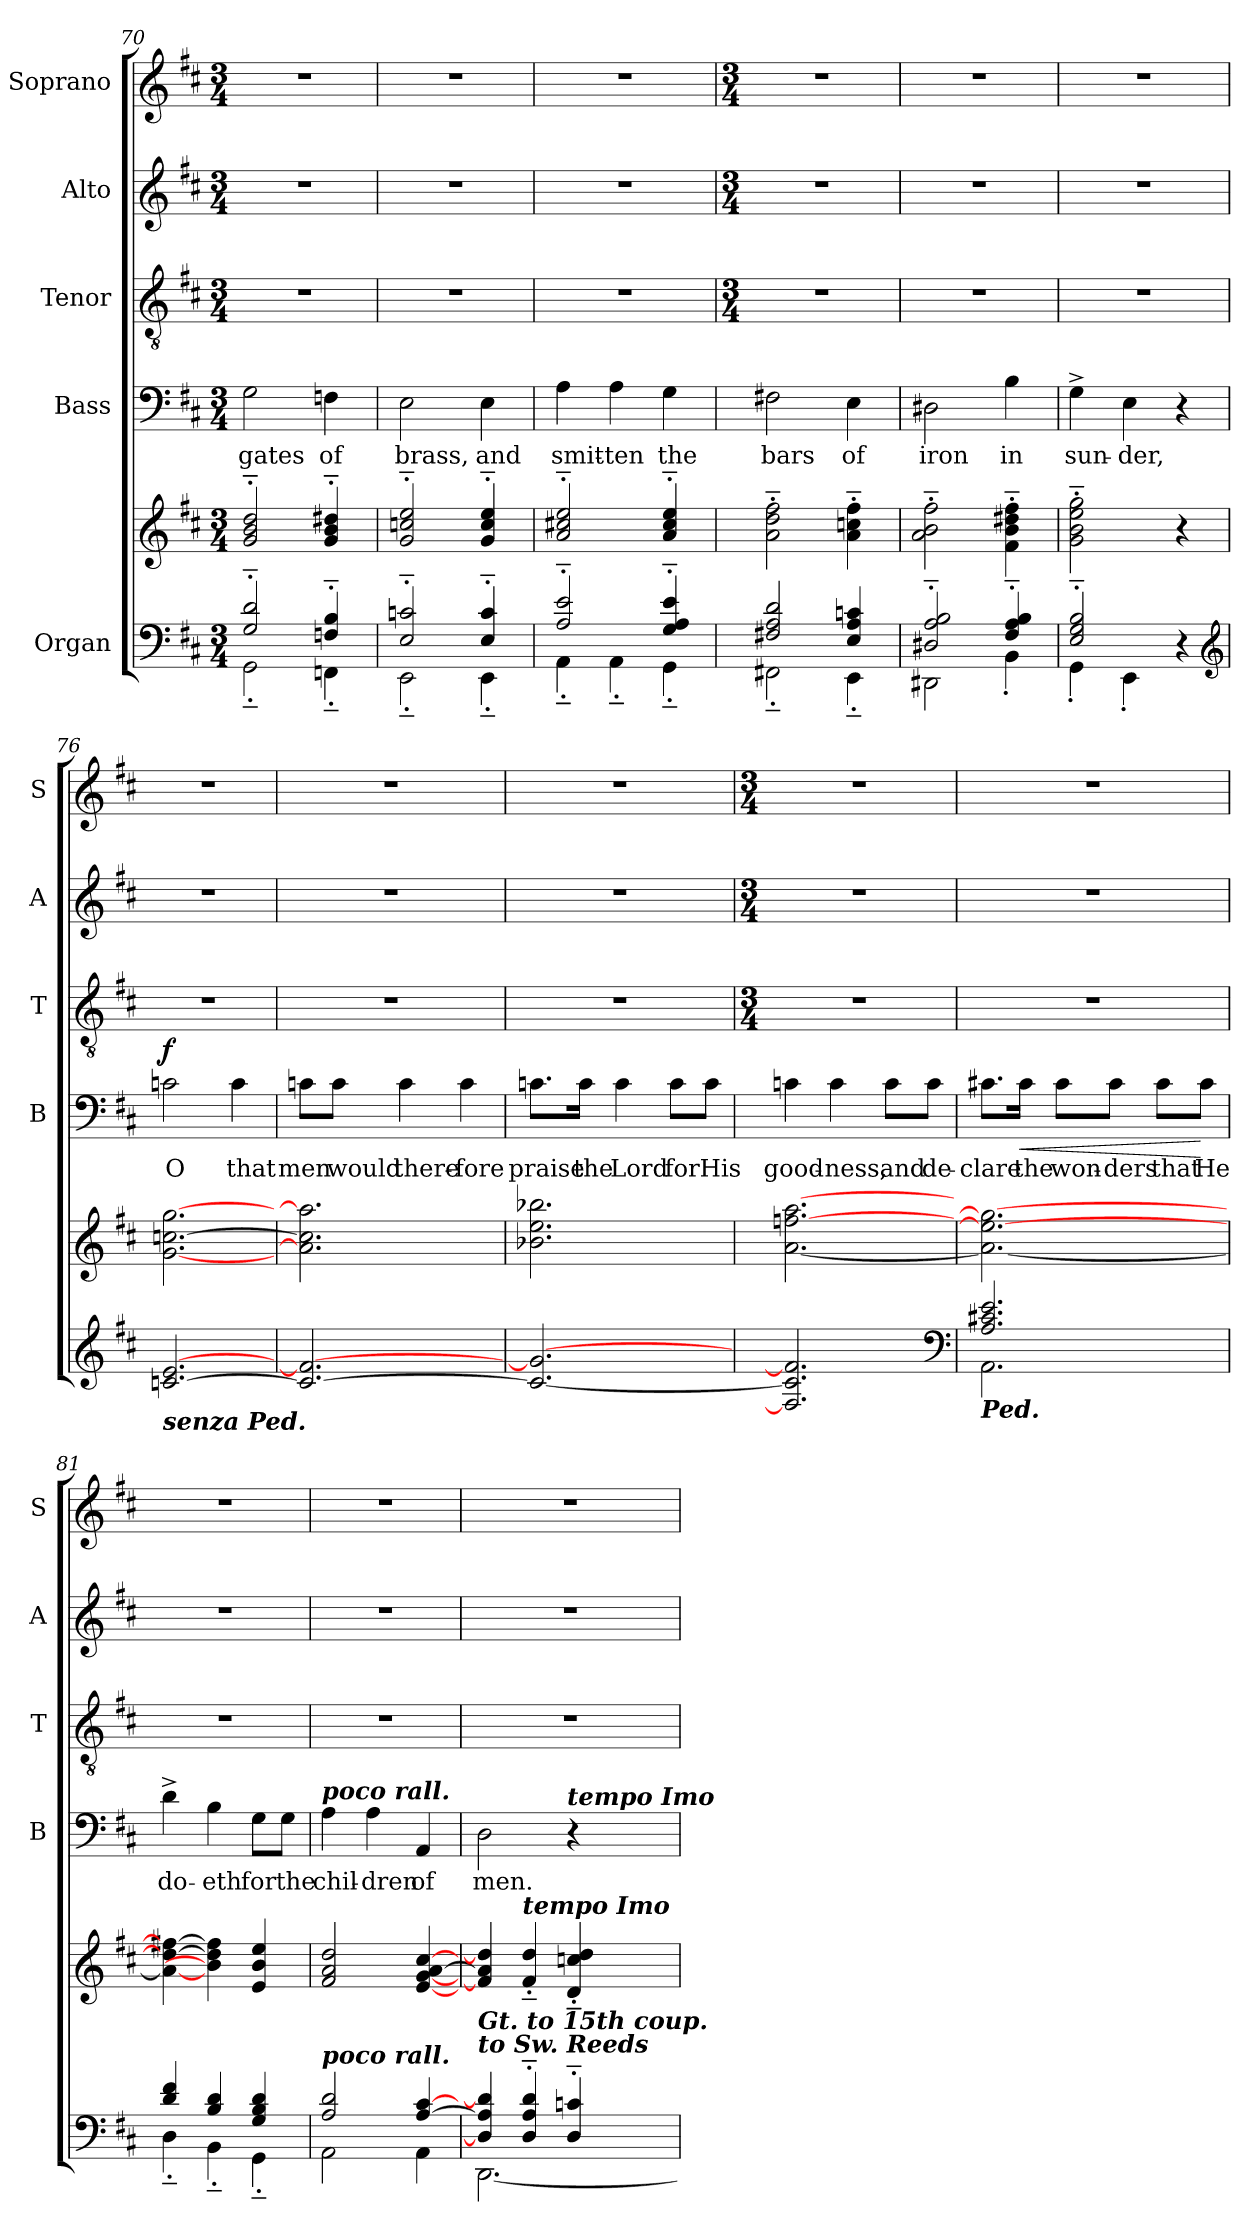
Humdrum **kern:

**kern	**kern	**kern	**text	**dynam	**kern	**kern	**kern
*part5	*part5	*part4	*part4	*part4	*part3	*part2	*part1
*staff6	*staff5	*staff4	*staff4	*staff4	*staff3	*staff2	*staff1
*I"Organ	*	*I"Bass	*	*	*I"Tenor	*I"Alto	*I"Soprano
*	*	*I'B	*	*	*I'T	*I'A	*I'S
*clefF4	*clefG2	*clefF4	*	*	*clefGv2	*clefG2	*clefG2
*k[f#c#]	*k[f#c#]	*k[f#c#]	*	*	*k[f#c#]	*k[f#c#]	*k[f#c#]
*D:	*D:	*D:	*	*	*D:	*D:	*D:
*M3/4	*M3/4	*M3/4	*	*	*M3/4	*M3/4	*M3/4
=70	=70	=70	=70	=70	=70	=70	=70
*^	*^	*	*	*	*	*	*
!	!	!	!LO:N:vis=1	!	!LO:LY:b	!	!LO:N:vis=1	!LO:N:vis=1	!LO:N:vis=1
2G/'~ 2d/'~	2GG'~\	2g'~ 2b'~ 2dd'~	2.ryy	2G	gates	.	2.r	2.r	2.r
!	!	!	!	!	!LO:LY:b	!	!	!	!
4Fn/'~ 4B/'~	4FFn'~\	4g'~ 4b'~ 4dd#X'~	.	4Fn	of	.	.	.	.
=71	=71	=71	=71	=71	=71	=71	=71	=71	=71
!	!	!	!LO:N:vis=1	!	!LO:LY:b	!	!LO:N:vis=1	!LO:N:vis=1	!LO:N:vis=1
2E/'~ 2cn/'~	2EE'~\	2g'~ 2ccn'~ 2ee'~	2.ryy	2E	brass,	.	2.r	2.r	2.r
!	!	!	!	!	!LO:LY:b	!	!	!	!
4E/'~ 4c/'~	4EE'~\	4g'~ 4cc'~ 4ee'~	.	4E	and	.	.	.	.
=72	=72	=72	=72	=72	=72	=72	=72	=72	=72
!	!	!	!LO:N:vis=1	!	!LO:LY:b	!	!LO:N:vis=1	!LO:N:vis=1	!LO:N:vis=1
2A/'~ 2e/'~	4AA'~\	2a'~ 2cc#X'~ 2ee'~	2.ryy	4A	smit-	.	2.r	2.r	2.r
!	!	!	!	!	!LO:LY:b	!	!	!	!
.	4AA'~\	.	.	4A	-ten	.	.	.	.
!	!	!	!	!	!LO:LY:b	!	!	!	!
4G/'~ 4A/'~ 4e/'~	4GG'~\	4a'~ 4cc#'~ 4ee'~	.	4G	the	.	.	.	.
*	*	*v	*v	*	*	*	*	*	*
!!LO:LB:g=z
=73	=73	=73	=73	=73	=73	=73	=73	=73
*	*	*	*	*	*	*M3/4	*M3/4	*M3/4
!	!	!	!	!LO:LY:b	!	!	!	!
2F#X/ 2A/ 2d/	2FF#X'~\	2a'~ 2dd'~ 2ff#'~	2F#X	bars	.	2.r	2.r	2.r
!	!	!	!	!LO:LY:b	!	!	!	!
4E/ 4A/ 4cn/	4EE'~\	4a'~ 4ccn'~ 4ff#'~	4E	of	.	.	.	.
=74	=74	=74	=74	=74	=74	=74	=74	=74
!	!	!	!	!LO:LY:b	!	!	!	!
2D#X/'~ 2A/'~ 2B/'~	2DD#X\	2a'~ 2b'~ 2ff#'~	2D#X	iron	.	2.r	2.r	2.r
!	!	!	!	!LO:LY:b	!	!	!	!
4F#/'~ 4A/'~ 4B/'~	4BB'\	4f#'~ 4b'~ 4dd#X'~ 4ff#'~	4B	in	.	.	.	.
=75	=75	=75	=75	=75	=75	=75	=75	=75
!	!	!	!	!LO:LY:b	!	!	!	!
2E/'~ 2G/'~ 2B/'~	4GG'\	2g'~ 2b'~ 2ee'~ 2gg'~	4G^	sun-	.	2.r	2.r	2.r
!	!	!	!	!LO:LY:b	!	!	!	!
.	4EE'\	.	4E	-der,	.	.	.	.
4ryy	4r	4r	4r	.	.	.	.	.
*clefG2	*	*	*	*	*	*	*	*
=76	=76	=76	=76	=76	=76	=76	=76	=76
!LO:TX:b:Bi:t=senza Ped.	!	!	!	!	!	!	!	!
!	!	!	!	!LO:LY:b	!LO:DY:b	!	!	!
[2.cn/ [2.e/	2.ryy	[2.g [2.ccn [2.gg	2cn	O	f	2.r	2.r	2.r
!	!	!	!	!LO:LY:b	!	!	!	!
.	.	.	4c	that	.	.	.	.
=77	=77	=77	=77	=77	=77	=77	=77	=77
!	!	!	!	!LO:LY:b	!	!	!	!
2.c/_ 2.f/_	2.ryy	2.a] 2.cc] 2.aa]	8cn\L	men	.	2.r	2.r	2.r
!	!	!	!	!LO:LY:b	!	!	!	!
.	.	.	8c\J	would	.	.	.	.
!	!	!	!	!LO:LY:b	!	!	!	!
.	.	.	4c	there-	.	.	.	.
!	!	!	!	!LO:LY:b	!	!	!	!
.	.	.	4c	-fore	.	.	.	.
=78	=78	=78	=78	=78	=78	=78	=78	=78
!	!	!	!	!LO:LY:b	!	!	!	!
2.c/_ 2.g/_	2ryy	2.b-X 2.ee 2.bb-X	8.cn\L	praise	.	2.r	2.r	2.r
!	!	!	!	!LO:LY:b	!	!	!	!
.	.	.	16c\Jk	the	.	.	.	.
!	!	!	!	!LO:LY:b	!	!	!	!
.	.	.	4c	Lord	.	.	.	.
!	!	!	!	!LO:LY:b	!	!	!	!
.	8ryy	.	8c\L	for	.	.	.	.
!	!	!	!	!LO:LY:b	!	!	!	!
.	8ryy	.	8c\J	His	.	.	.	.
!!LO:LB:g=z
=79	=79	=79	=79	=79	=79	=79	=79	=79
*	*	*	*	*	*	*M3/4	*M3/4	*M3/4
!	!	!	!	!LO:LY:b	!	!	!	!
2.F/] 2.c/] 2.f/]	2.ryy	[2.a [2.ffn [2.aa	4cn	good-	.	2.r	2.r	2.r
!	!	!	!	!LO:LY:b	!	!	!	!
.	.	.	4c	-ness,	.	.	.	.
!	!	!	!	!LO:LY:b	!	!	!	!
.	.	.	8c\L	and	.	.	.	.
!	!	!	!	!LO:LY:b	!	!	!	!
.	.	.	8c\J	de-	.	.	.	.
*clefF4	*	*	*	*	*	*	*	*
=80	=80	=80	=80	=80	=80	=80	=80	=80
!LO:TX:b:Bi:t=Ped.	!	!	!	!	!	!	!	!
!	!	!	!	!LO:LY:b	!	!	!	!
2.A/ 2.c#X/ 2.e/	2.AA\	2.a_ 2.ee_ 2.gg_	8.c#X\L	-clare	.	2.r	2.r	2.r
!	!	!	!	!LO:LY:b	!LO:HP:b	!	!	!
.	.	.	16c#\Jk	the	<	.	.	.
!	!	!	!	!LO:LY:b	!	!	!	!
.	.	.	8c#\L	won-	.	.	.	.
!	!	!	!	!LO:LY:b	!	!	!	!
.	.	.	8c#\J	-ders	.	.	.	.
!	!	!	!	!LO:LY:b	!	!	!	!
.	.	.	8c#\L	that	.	.	.	.
!	!	!	!	!LO:LY:b	!	!	!	!
.	.	.	8c#\J	He	[	.	.	.
=81	=81	=81	=81	=81	=81	=81	=81	=81
!	!	!	!	!LO:LY:b	!	!	!	!
4d/ 4f#/	4D'~\	4a_ 4dd_ 4ff#X_	4d^	do-	.	2.r	2.r	2.r
!	!	!	!	!LO:LY:b	!	!	!	!
4B/ 4d/	4BB'~\	4b] 4dd] 4ff#]	4B	-eth	.	.	.	.
!	!	!	!	!LO:LY:b	!	!	!	!
4G/ 4B/ 4d/	4GG'~\	4e 4b 4ee	8G\L	for	.	.	.	.
!	!	!	!	!LO:LY:b	!	!	!	!
.	.	.	8G\J	the	.	.	.	.
=82	=82	=82	=82	=82	=82	=82	=82	=82
!	!	!	!LO:TX:a:Bi:t=poco rall.	!	!	!	!	!
!LO:TX:a:Bi:t=poco rall.	!	!	!	!	!	!	!	!
!	!	!	!	!LO:LY:b	!	!	!	!
2A/ 2d/	2AA\	2f# 2a 2dd	4A	chil-	.	2.r	2.r	2.r
!	!	!	!	!LO:LY:b	!	!	!	!
.	.	.	4A	-dren	.	.	.	.
!	!	!	!	!LO:LY:b	!	!	!	!
[4A/ [4c#/	4AA\	[4e [4g [4a [4cc#	4AA	of	.	.	.	.
=83	=83	=83	=83	=83	=83	=83	=83	=83
!LO:TX:a:Bi:t=Gt. to 15th coup.\nto Sw. Reeds	!	!	!	!	!	!	!	!
!	!	!	!	!LO:LY:b	!	!	!	!
4D/] 4A/] 4d/]	[2.DD\	4f#] 4a] 4dd]	2D	men.	.	2.r	2.r	2.r
!	!	!LO:TX:a:Bi:t=tempo Imo	!	!	!	!	!	!
4D/'~ 4A/'~ 4d/'~	.	4f#'~ 4dd'~	.	.	.	.	.	.
!	!	!	!LO:TX:a:Bi:t=tempo Imo	!	!	!	!	!
4D/'~ 4cn/'~	.	4d'~ 4ccn'~ 4dd'~	4r	.	.	.	.	.
*v	*v	*	*	*	*	*	*	*
=	=	=	=	=	=	=	=
*-	*-	*-	*-	*-	*-	*-	*-
